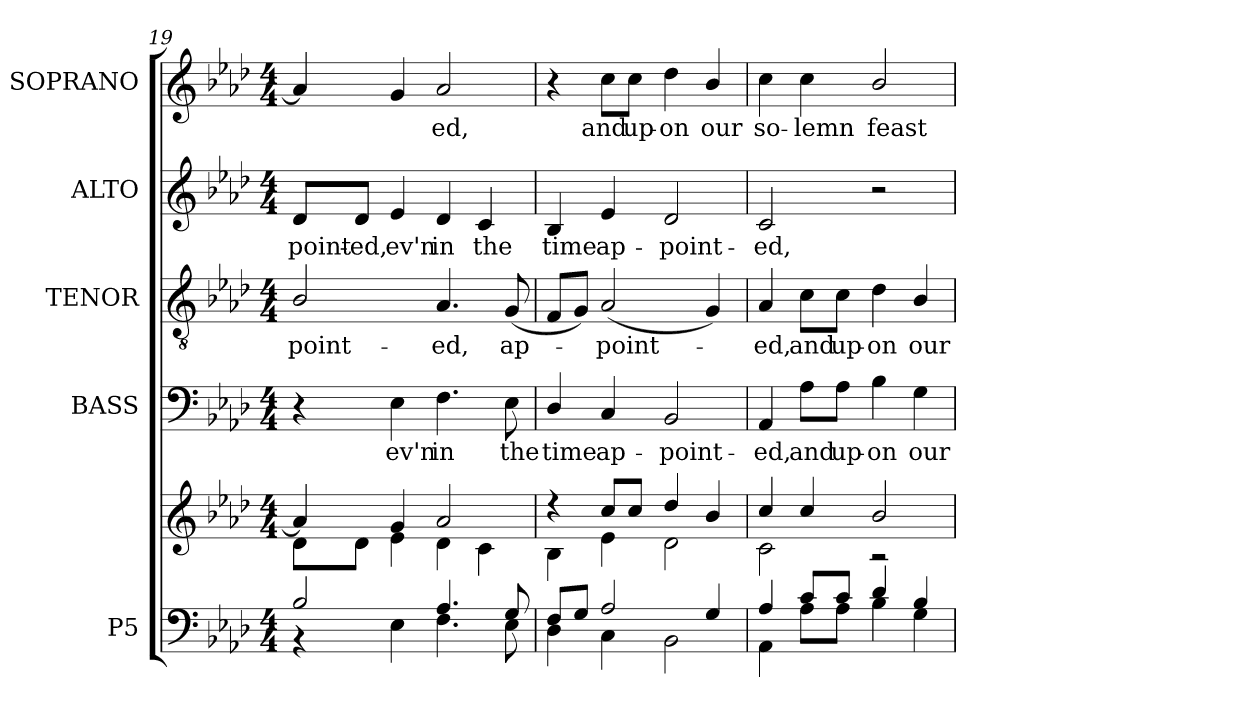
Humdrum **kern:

**kern	**kern	**kern	**text	**kern	**text	**kern	**text	**kern	**text
*part5	*part5	*part4	*part4	*part3	*part3	*part2	*part2	*part1	*part1
*staff6	*staff5	*staff4	*staff4	*staff3	*staff3	*staff2	*staff2	*staff1	*staff1
*I"P5	*	*I"BASS	*	*I"TENOR	*	*I"ALTO	*	*I"SOPRANO	*
*clefF4	*clefG2	*clefF4	*	*clefGv2	*	*clefG2	*	*clefG2	*
*	*	*	*	*ITrd7c12	*	*	*	*	*
*k[b-e-a-d-]	*k[b-e-a-d-]	*k[b-e-a-d-]	*	*k[b-e-a-d-]	*	*k[b-e-a-d-]	*	*k[b-e-a-d-]	*
*A-:	*A-:	*A-:	*	*A-:	*	*A-:	*	*A-:	*
*M4/4	*M4/4	*M4/4	*	*M4/4	*	*M4/4	*	*M4/4	*
=19	=19	=19	=19	=19	=19	=19	=19	=19	=19
*^	*^	*	*	*	*	*	*	*	*
!	!	!	!	!	!	!	!LO:LY:b:color=#000000	!	!	!	!
!	!	!	!	!	!	!	!	!	!LO:LY:b:color=#000000	!	!
2B-i/	4r	4a-i/]	8d-i\L	4r	.	2BB-i/	-point-	8d-i/L	-point-	4a-i/]	.
!	!	!	!	!	!	!	!	!	!LO:LY:b:color=#000000	!	!
.	.	.	8d-i\J	.	.	.	.	8d-i/J	-ed,	.	.
!	!	!	!	!	!LO:LY:b:color=#000000	!	!	!	!	!	!
!	!	!	!	!	!	!	!	!	!LO:LY:b:color=#000000	!	!
.	4E-i\	4gi/	4e-i\	4E-i\	ev'n	.	.	4e-i/	ev'n	4gi/	.
!	!	!	!	!	!LO:LY:b:color=#000000	!	!	!	!	!	!
!	!	!	!	!	!	!	!LO:LY:b:color=#000000	!	!	!	!
!	!	!	!	!	!	!	!	!	!LO:LY:b:color=#000000	!	!
!	!	!	!	!	!	!	!	!	!	!	!LO:LY:b:color=#000000
4.A-i/	4.Fi\	2a-i/	4d-i\	4.Fi\	in	4.AA-i/	-ed,	4d-i/	in	2a-i/	-ed,
!	!	!	!	!	!	!	!	!	!LO:LY:b:color=#000000	!	!
.	.	.	4ci\	.	.	.	.	4ci/	the	.	.
!	!	!	!	!	!LO:LY:b:color=#000000	!	!	!	!	!	!
!	!	!	!	!	!	!	!LO:LY:b:color=#000000	!	!	!	!
8Gi/	8E-i\	.	.	8E-i\	the	(8GGi/	ap-	.	.	.	.
=20	=20	=20	=20	=20	=20	=20	=20	=20	=20	=20	=20
!	!	!	!	!	!LO:LY:b:color=#000000	!	!	!	!	!	!
!	!	!	!	!	!	!	!	!	!LO:LY:b:color=#000000	!	!
8Fi/L	4D-i\	4r	4B-i\	4D-i/	time	8FFi/L	.	4B-i/	time	4r	.
8Gi/J	.	.	.	.	.	8GGi/J)	.	.	.	.	.
!	!	!	!	!	!LO:LY:b:color=#000000	!	!	!	!	!	!
!	!	!	!	!	!	!	!LO:LY:b:color=#000000	!	!	!	!
!	!	!	!	!	!	!	!	!	!LO:LY:b:color=#000000	!	!
!	!	!	!	!	!	!	!	!	!	!	!LO:LY:b:color=#000000
2A-i/	4Ci\	8cci/L	4e-i\	4Ci/	ap-	(2AA-i/	-point-	4e-i/	ap-	8cci\L	and
!	!	!	!	!	!	!	!	!	!	!	!LO:LY:b:color=#000000
.	.	8cci/J	.	.	.	.	.	.	.	8cci\J	up-
!	!	!	!	!	!LO:LY:b:color=#000000	!	!	!	!	!	!
!	!	!	!	!	!	!	!	!	!LO:LY:b:color=#000000	!	!
!	!	!	!	!	!	!	!	!	!	!	!LO:LY:b:color=#000000
.	2BB-i\	4dd-i/	2d-i\	2BB-i/	-point-	.	.	2d-i/	-point-	4dd-i\	-on
!	!	!	!	!	!	!	!	!	!	!	!LO:LY:b:color=#000000
4Gi/	.	4b-i/	.	.	.	4GGi/)	.	.	.	4b-i/	our
=21	=21	=21	=21	=21	=21	=21	=21	=21	=21	=21	=21
!	!	!	!	!	!LO:LY:b:color=#000000	!	!	!	!	!	!
!	!	!	!	!	!	!	!LO:LY:b:color=#000000	!	!	!	!
!	!	!	!	!	!	!	!	!	!LO:LY:b:color=#000000	!	!
!	!	!	!	!	!	!	!	!	!	!	!LO:LY:b:color=#000000
4A-i/	4AA-i\	4cci/	2ci\	4AA-i/	-ed,	4AA-i/	-ed,	2ci/	-ed,	4cci\	so-
!	!	!	!	!	!LO:LY:b:color=#000000	!	!	!	!	!	!
!	!	!	!	!	!	!	!LO:LY:b:color=#000000	!	!	!	!
!	!	!	!	!	!	!	!	!	!	!	!LO:LY:b:color=#000000
8ci/L	8A-i\L	4cci/	.	8A-i\L	and	8Ci\L	and	.	.	4cci\	-lemn
!	!	!	!	!	!LO:LY:b:color=#000000	!	!	!	!	!	!
!	!	!	!	!	!	!	!LO:LY:b:color=#000000	!	!	!	!
8ci/J	8A-i\J	.	.	8A-i\J	up-	8Ci\J	up-	.	.	.	.
!	!	!	!	!	!LO:LY:b:color=#000000	!	!	!	!	!	!
!	!	!	!	!	!	!	!LO:LY:b:color=#000000	!	!	!	!
!	!	!	!	!	!	!	!	!	!	!	!LO:LY:b:color=#000000
4d-i/	4B-i\	2b-i/	2r	4B-i\	-on	4D-i\	-on	2r	.	2b-i/	feast-
!	!	!	!	!	!LO:LY:b:color=#000000	!	!	!	!	!	!
!	!	!	!	!	!	!	!LO:LY:b:color=#000000	!	!	!	!
4B-i/	4Gi\	.	.	4Gi\	our	4BB-i/	our	.	.	.	.
*v	*v	*	*	*	*	*	*	*	*	*	*
*	*v	*v	*	*	*	*	*	*	*	*
=	=	=	=	=	=	=	=	=	=
*-	*-	*-	*-	*-	*-	*-	*-	*-	*-
